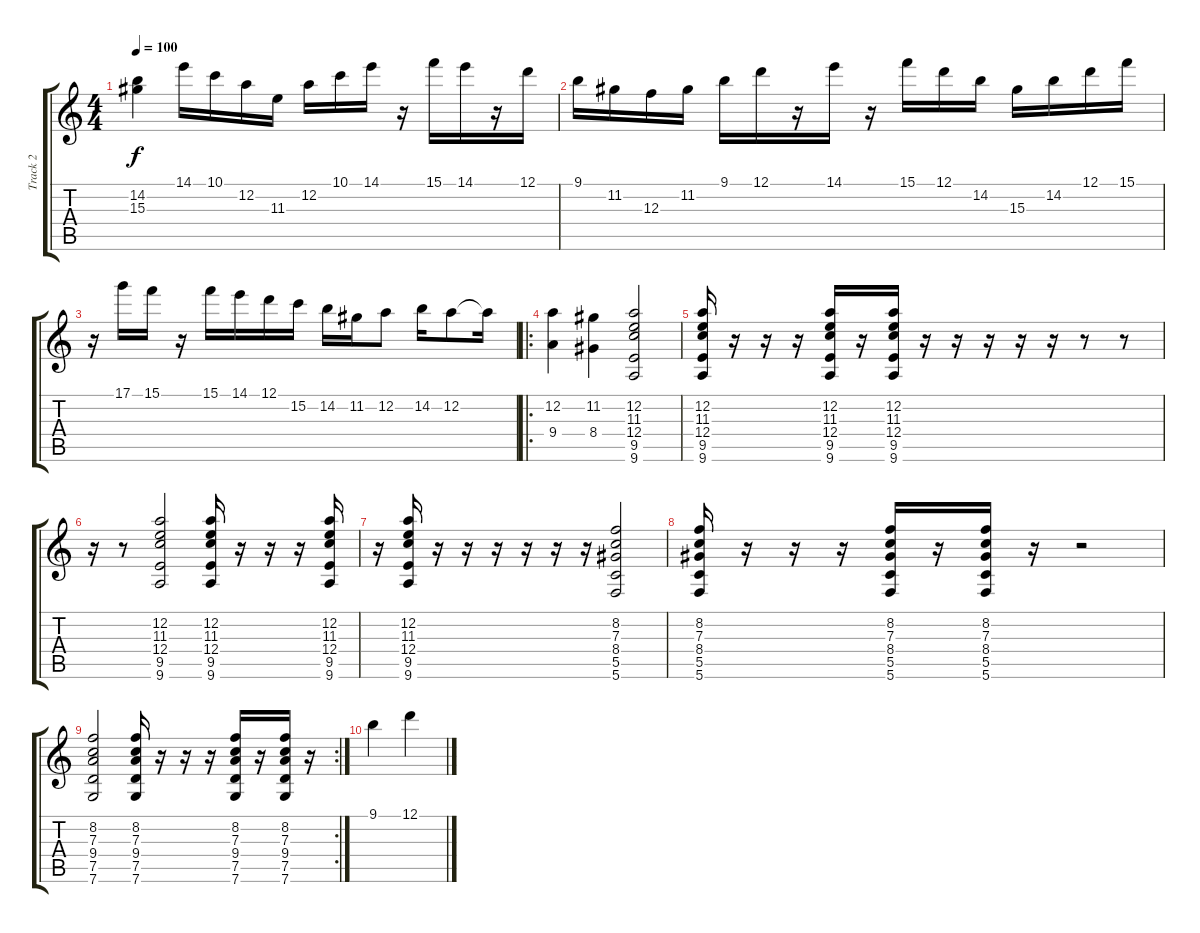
\track ("Track 2" "Track 2") {instrument distortionguitar}
\staff {score tabs}
\tuning (D4 A3 F3 C3 G2 C2) {hide}
\ts (4 4)
\tempo 100
\clef g2
\ks c
(14.2 15.3{t}).4{dy f} 14.1.16 10.1.16 12.2.16 11.3.16 12.2.16 10.1.16 14.1.16 r.16 15.1.16 14.1.16 r.16 12.1.16 |
9.1.16 11.2.16 12.3.16 11.2.16 9.1.16 12.1.16 r.16 14.1.16 r.16 15.1.16 12.1.16 14.2.16 15.3.16 14.2.16{instrument distortionguitar} 12.1.16 15.1.16 |
r.16 17.1.16 15.1.16 r.16 15.1.16 14.1.16 12.1.16 15.2.16 14.2.16 11.2.16 12.2.8 14.2.16 12.2.8 12.2{t}.16 |
\ro
(12.2 9.4).4 (11.2 8.4).4 (12.2 11.3 12.4 9.5 9.6).2 |
(12.2 11.3 12.4 9.5 9.6).16 r.16 r.16 r.16 (12.2 11.3 12.4 9.5 9.6).16 r.16 (12.2 11.3 12.4 9.5 9.6).16 r.16 r.16 r.16 r.16 r.16 r.8 r.8 |
r.16 r.8 (12.2 11.3 12.4 9.5 9.6).2 (12.2 11.3 12.4 9.5 9.6).16 r.16 r.16 r.16 (12.2 11.3 12.4 9.5 9.6).16 |
r.16 (12.2 11.3 12.4 9.5 9.6).16 r.16 r.16 r.16 r.16 r.16 r.16 (8.2 7.3 8.4 5.5 5.6).2 |
(8.2 7.3 8.4 5.5 5.6).16 r.16 r.16 r.16 (8.2 7.3 8.4 5.5 5.6).16 r.16 (8.2 7.3 8.4 5.5 5.6).16 r.16 r.2 |
\rc 2
(8.2 7.3 9.4 7.5 7.6).2 (8.2 7.3 9.4 7.5 7.6).16 r.16 r.16 r.16 (8.2 7.3 9.4 7.5 7.6).16 r.16 (8.2 7.3 9.4 7.5 7.6).16 r.16 |
9.1.4 12.1.4
